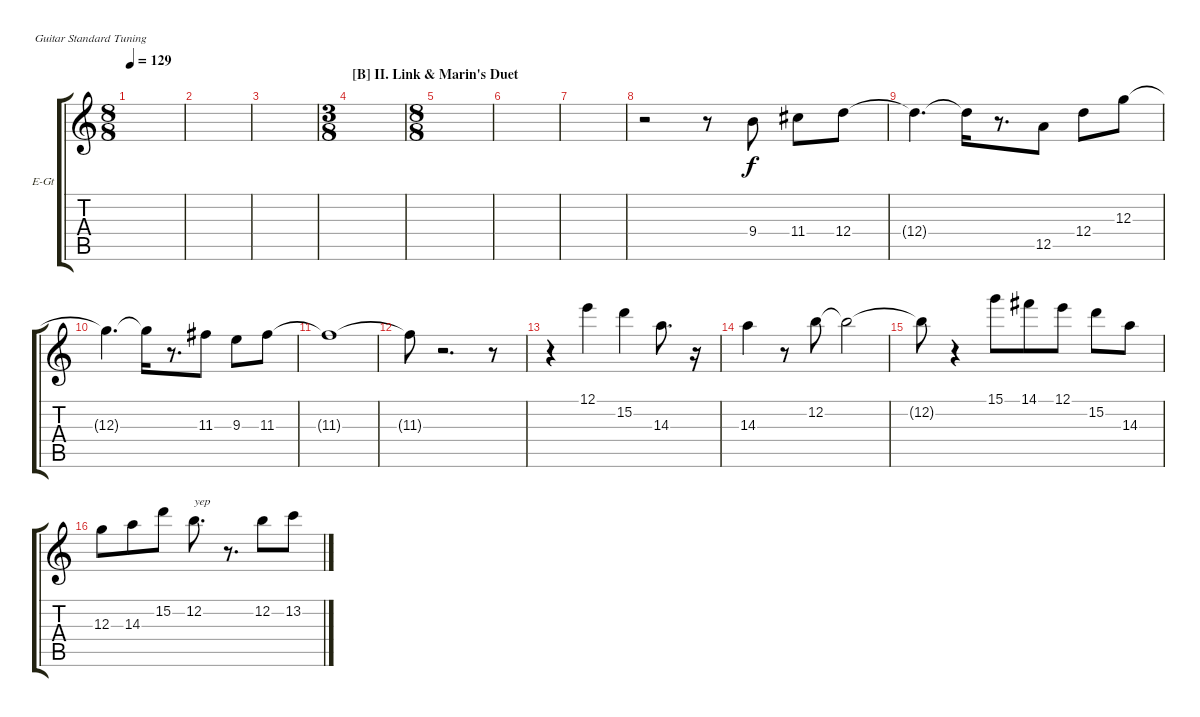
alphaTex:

\defaultSystemsLayout 4
\bracketExtendMode groupsimilarinstruments
\firstSystemTrackNameOrientation horizontal
\otherSystemsTrackNameOrientation horizontal
\track ("Secondary Lead/Rhythm" "E-Gt") {instrument distortionguitar}
\staff {score tabs}
\tuning (E4 B3 G3 D3 A2 E2)
\ts (8 8)
\tempo 129
\clef g2
\scale
0.257261
\ks c
|
|
\scale
0.485477 |
\ts (3 8)
\section ("B" "II. Link & Marin's Duet")
\scale
0.39527 |
\ts (8 8)
\scale
0.39527 |
\scale
0.209459 |
\scale
0.333333 |
\scale
0.333333 r.2 r.8 9.4.8 11.4.8 12.4.8 |
\scale
0.333333 12.4{t}.4{d} 12.4{t}.16 r.8{d} 12.5.8 12.4.8 12.3.8 |
\scale
0.257261 12.3{t}.4{d} 12.3{t}.16 r.8{d} 11.3.8 9.3.8 11.3.8 |
\scale
0.257261 11.3{t}.1 |
\scale
0.485477 11.3{t}.8 r.2{d} r.8 |
\scale
0.485477 r.4 12.1.4 15.2.4 14.3.8{d} r.16 |
\scale
0.257261 14.3.4 r.8 12.2.8 12.2{t}.2 |
\scale
0.257261 12.2{t}.8 r.4 15.1.8 14.1.8 12.1.8 15.2.8 14.3.8 |
\scale
0.333333 12.3.8 14.3.8 15.2.8 12.2.8{d txt "yep"} r.8{d} 12.2.8 13.2.8
